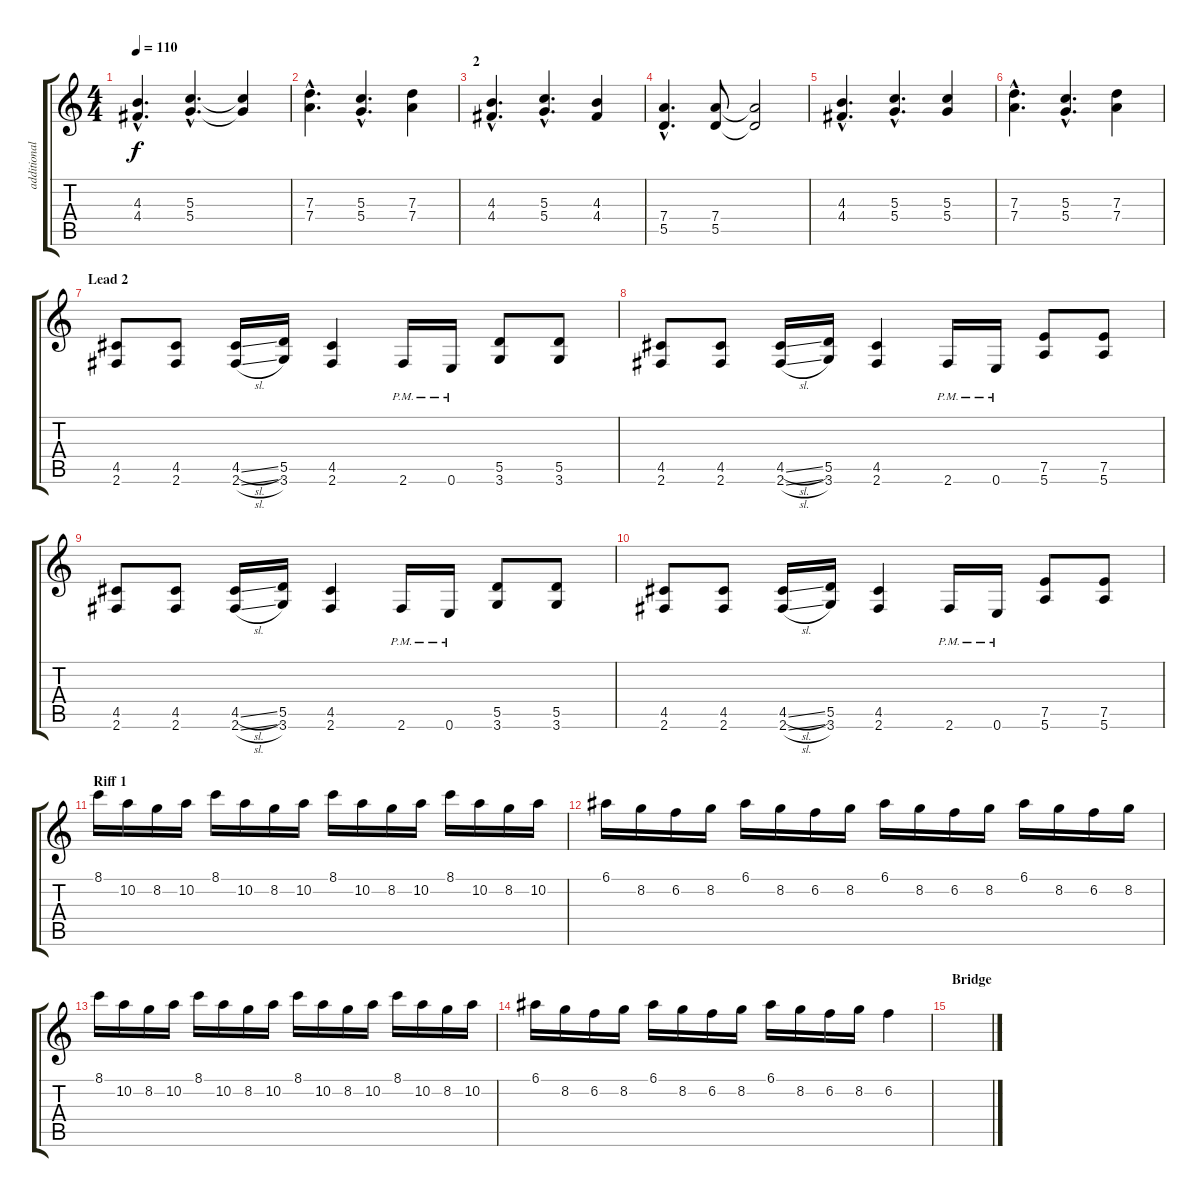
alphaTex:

\track ("additional guitars" "additional") {instrument distortionguitar}
\staff {score tabs}
\tuning (E4 B3 G3 D3 A2 E2) {hide}
\ts (4 4)
\tempo 110
\clef g2
\ks c
(4.3{hac} 4.4{hac}).4{d dy f volume 13 balance 0 instrument distortionguitar} (5.3{hac} 5.4{hac}).4{d} (5.3{t} 5.4{t}).4 |
(7.3{hac} 7.4{hac}).4{d} (5.3{hac} 5.4{hac}).4{d} (7.3 7.4).4 |
\section ("" "2")
(4.3{hac} 4.4{hac}).4{d volume 12 balance 0 instrument distortionguitar} (5.3{hac} 5.4{hac}).4{d} (4.3 4.4).4 |
(7.4{hac} 5.5{hac}).4{d} (7.4 5.5).8 (7.4{t} 5.5{t}).2 |
(4.3{hac} 4.4{hac}).4{d volume 13 balance 0 instrument distortionguitar} (5.3{hac} 5.4{hac}).4{d} (5.3 5.4).4 |
(7.3{hac} 7.4{hac}).4{d} (5.3{hac} 5.4{hac}).4{d} (7.3 7.4).4 |
\section ("" "Lead 2")
(4.5 2.6).8{balance 0} (4.5 2.6).8 (4.5{sl} 2.6{sl}).16 (5.5 3.6).16 (4.5 2.6).4 2.6{pm}.16 0.6{pm}.16 (5.5 3.6).8 (5.5 3.6).8 |
(4.5 2.6).8 (4.5 2.6).8 (4.5{sl} 2.6{sl}).16 (5.5 3.6).16 (4.5 2.6).4 2.6{pm}.16 0.6{pm}.16 (7.5 5.6).8 (7.5 5.6).8 |
(4.5 2.6).8 (4.5 2.6).8 (4.5{sl} 2.6{sl}).16 (5.5 3.6).16 (4.5 2.6).4 2.6{pm}.16 0.6{pm}.16 (5.5 3.6).8 (5.5 3.6).8 |
(4.5 2.6).8 (4.5 2.6).8 (4.5{sl} 2.6{sl}).16 (5.5 3.6).16 (4.5 2.6).4 2.6{pm}.16 0.6{pm}.16 (7.5 5.6).8 (7.5 5.6).8 |
\section ("" "Riff 1")
8.1.16{balance 13} 10.2.16 8.2.16 10.2.16 8.1.16 10.2.16 8.2.16 10.2.16 8.1.16 10.2.16 8.2.16 10.2.16 8.1.16 10.2.16 8.2.16 10.2.16 |
6.1.16 8.2.16 6.2.16 8.2.16 6.1.16 8.2.16 6.2.16 8.2.16 6.1.16 8.2.16 6.2.16 8.2.16 6.1.16 8.2.16 6.2.16 8.2.16 |
8.1.16{balance 13} 10.2.16 8.2.16 10.2.16 8.1.16 10.2.16 8.2.16 10.2.16 8.1.16 10.2.16 8.2.16 10.2.16 8.1.16 10.2.16 8.2.16 10.2.16 |
6.1.16 8.2.16 6.2.16 8.2.16 6.1.16 8.2.16 6.2.16 8.2.16 6.1.16 8.2.16 6.2.16 8.2.16 6.2.4 |
\section ("" "Bridge")
